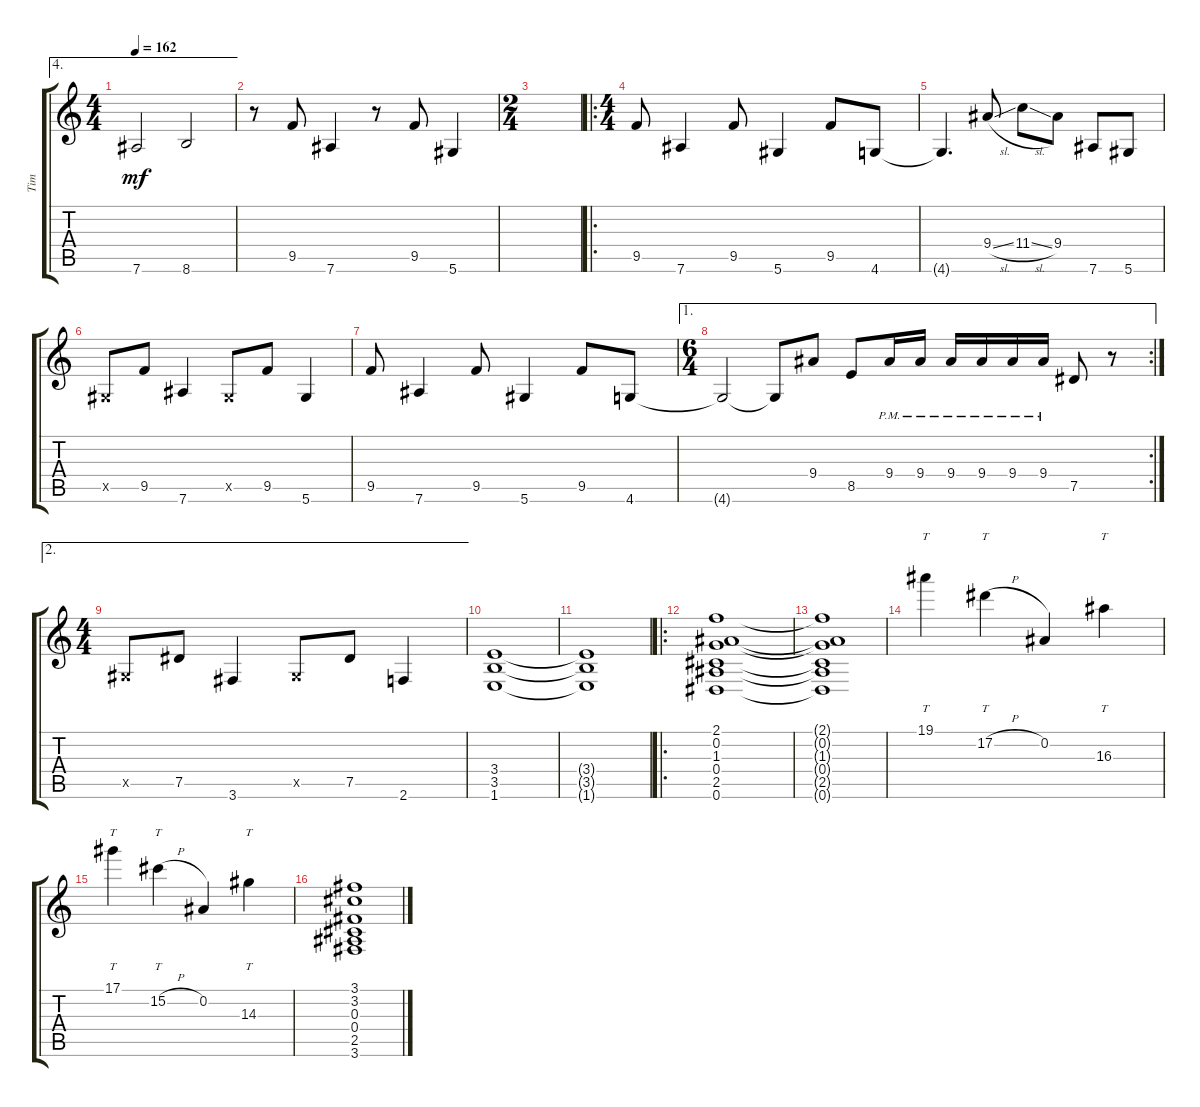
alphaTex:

\track ("Tim" "Tim") {instrument distortionguitar}
\staff {score tabs}
\tuning (Eb4 Bb3 Gb3 Db3 Ab2 Eb2) {hide}
\ae 4
\ts (4 4)
\tempo 162
\clef g2
\ks c
7.6.2{dy mf} 8.6.2 |
r.8 9.5.8 7.6.4 r.8 9.5.8 5.6.4 |
\ts (2 4)
|
\ro
\ts (4 4)
9.5.8 7.6.4 9.5.8 5.6.4 9.5.8 4.6.8 |
4.6{t}.4{d} 9.4{sl}.8 11.4{sl}.8 9.4.8 7.6.8 5.6.8 |
0.5{x}.8 9.5.8 7.6.4 0.5{x}.8 9.5.8 5.6.4 |
9.5.8 7.6.4 9.5.8 5.6.4 9.5.8 4.6.8 |
\ae 1
\rc 2
\ts (6 4)
4.6{t}.2 4.6{t}.8 9.4.8 8.5.8 9.4{pm}.16 9.4{pm}.16 9.4{pm}.16 9.4{pm}.16 9.4{pm}.16 9.4{pm}.16 7.5.8 r.8 |
\ae 2
\ts (4 4)
0.5{x}.8 7.5.8 3.6.4 0.5{x}.8 7.5.8 2.6.4 |
(3.4 3.5 1.6).1 |
(3.4{t} 3.5{t} 1.6{t}).1 |
\ro
(2.1 0.2 1.3 0.4 2.5 0.6).1 |
(2.1{t} 0.2{t} 1.3{t} 0.4{t} 2.5{t} 0.6{t}).1 |
19.1.4{tt} 17.2{h}.4{tt} 0.2.4 16.3.4{tt} |
17.1.4{tt} 15.2{h}.4{tt} 0.2.4 14.3.4{tt} |
(3.1 3.2 0.3 0.4 2.5 3.6).1
